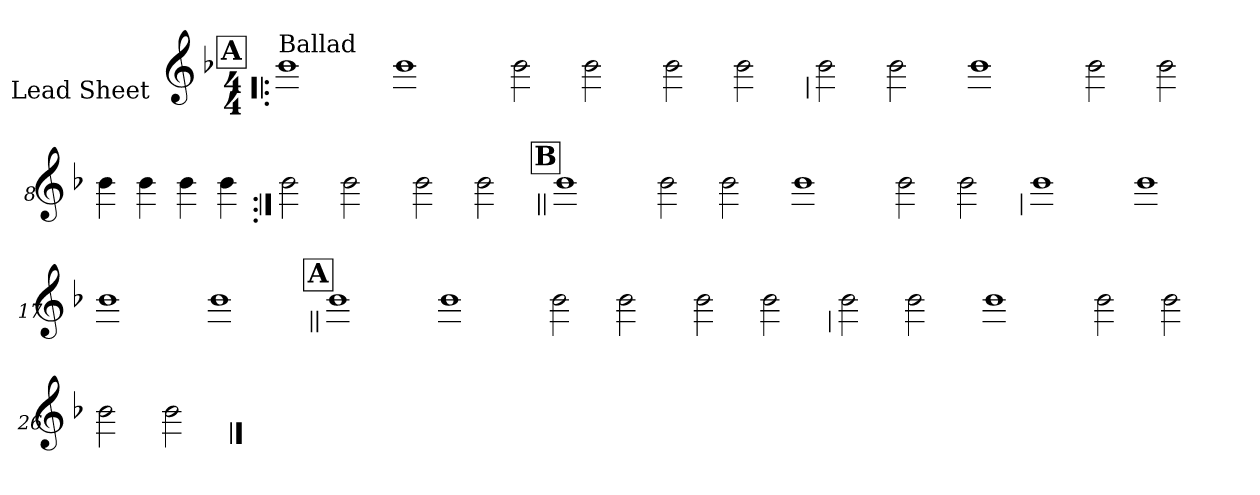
**kern
*part1
*staff1
*I"Lead Sheet
*stria0
*clefG2
*k[b-]
*F:
*M4/4
!!LO:REH:place=s1:a:t=A
=1!|:
!LO:TX:a:t=Ballad
1b-
=2-
1b-
=3-
2b-
2b-
=4-
2b-
2b-
!!LO:LB:g=z
=5
2b-
2b-
=6-
1b-
=7-
2b-
2b-
=8-
4b-
4b-
4b-
4b-
!!LO:LB:g=z
=9:|!
2b-
2b-
=10-
2b-
2b-
!!LO:LB:g=z
!!LO:REH:place=s1:a:t=B
=11||
1b-
=12-
2b-
2b-
=13-
1b-
=14-
2b-
2b-
!!LO:LB:g=z
=15
1b-
=16-
1b-
=17-
1b-
=18-
1b-
!!LO:LB:g=z
!!LO:REH:place=s1:a:t=A
=19||
1b-
=20-
1b-
=21-
2b-
2b-
=22-
2b-
2b-
!!LO:LB:g=z
=23
2b-
2b-
=24-
1b-
=25-
2b-
2b-
=26-
2b-
2b-
==
*-
